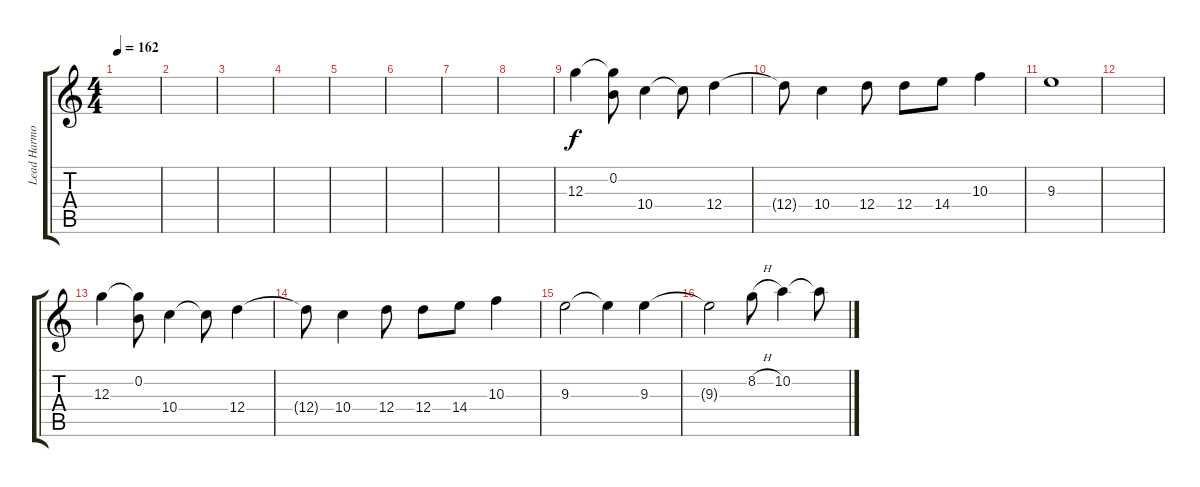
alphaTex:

\track ("Lead Harmony" "Lead Harmo") {instrument distortionguitar}
\staff {score tabs}
\tuning (E4 B3 G3 D3 A2 D2) {hide}
\ts (4 4)
\tempo 162
\clef g2
\ks c
|
|
|
|
|
|
|
|
12.3.4 (0.2 12.3{t}).8 10.4.4 10.4{t}.8 12.4.4 |
12.4{t}.8 10.4.4 12.4.8 12.4.8 14.4.8 10.3.4 |
9.3.1 |
|
12.3.4 (0.2 12.3{t}).8 10.4.4 10.4{t}.8 12.4.4 |
12.4{t}.8 10.4.4 12.4.8 12.4.8 14.4.8 10.3.4 |
9.3.2 9.3{t}.4 9.3.4 |
9.3{t}.2 8.2{h}.8 10.2.4 10.2{t}.8
